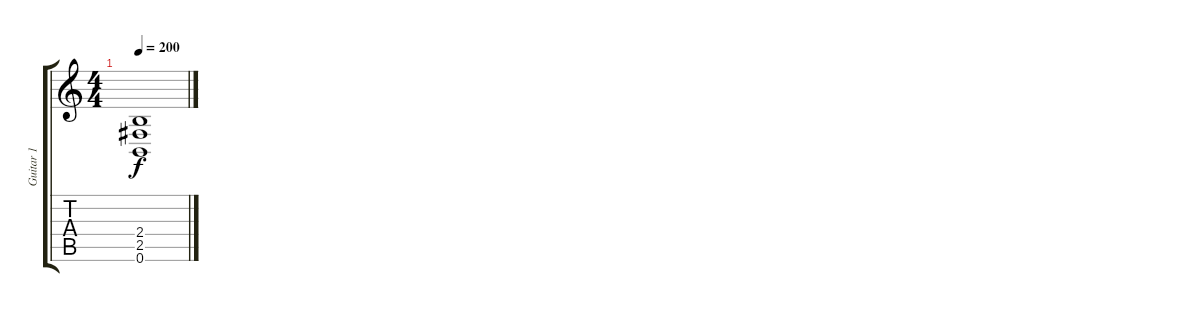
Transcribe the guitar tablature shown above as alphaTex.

\track ("Guitar 1" "Guitar 1") {instrument overdrivenguitar}
\staff {score tabs}
\tuning (B3 Gb3 D3 A2 E2 B1) {hide}
\ts (4 4)
\tempo 200
\clef g2
\ks c
(2.4{t} 2.5{t} 0.6{t}).1{dy f}
